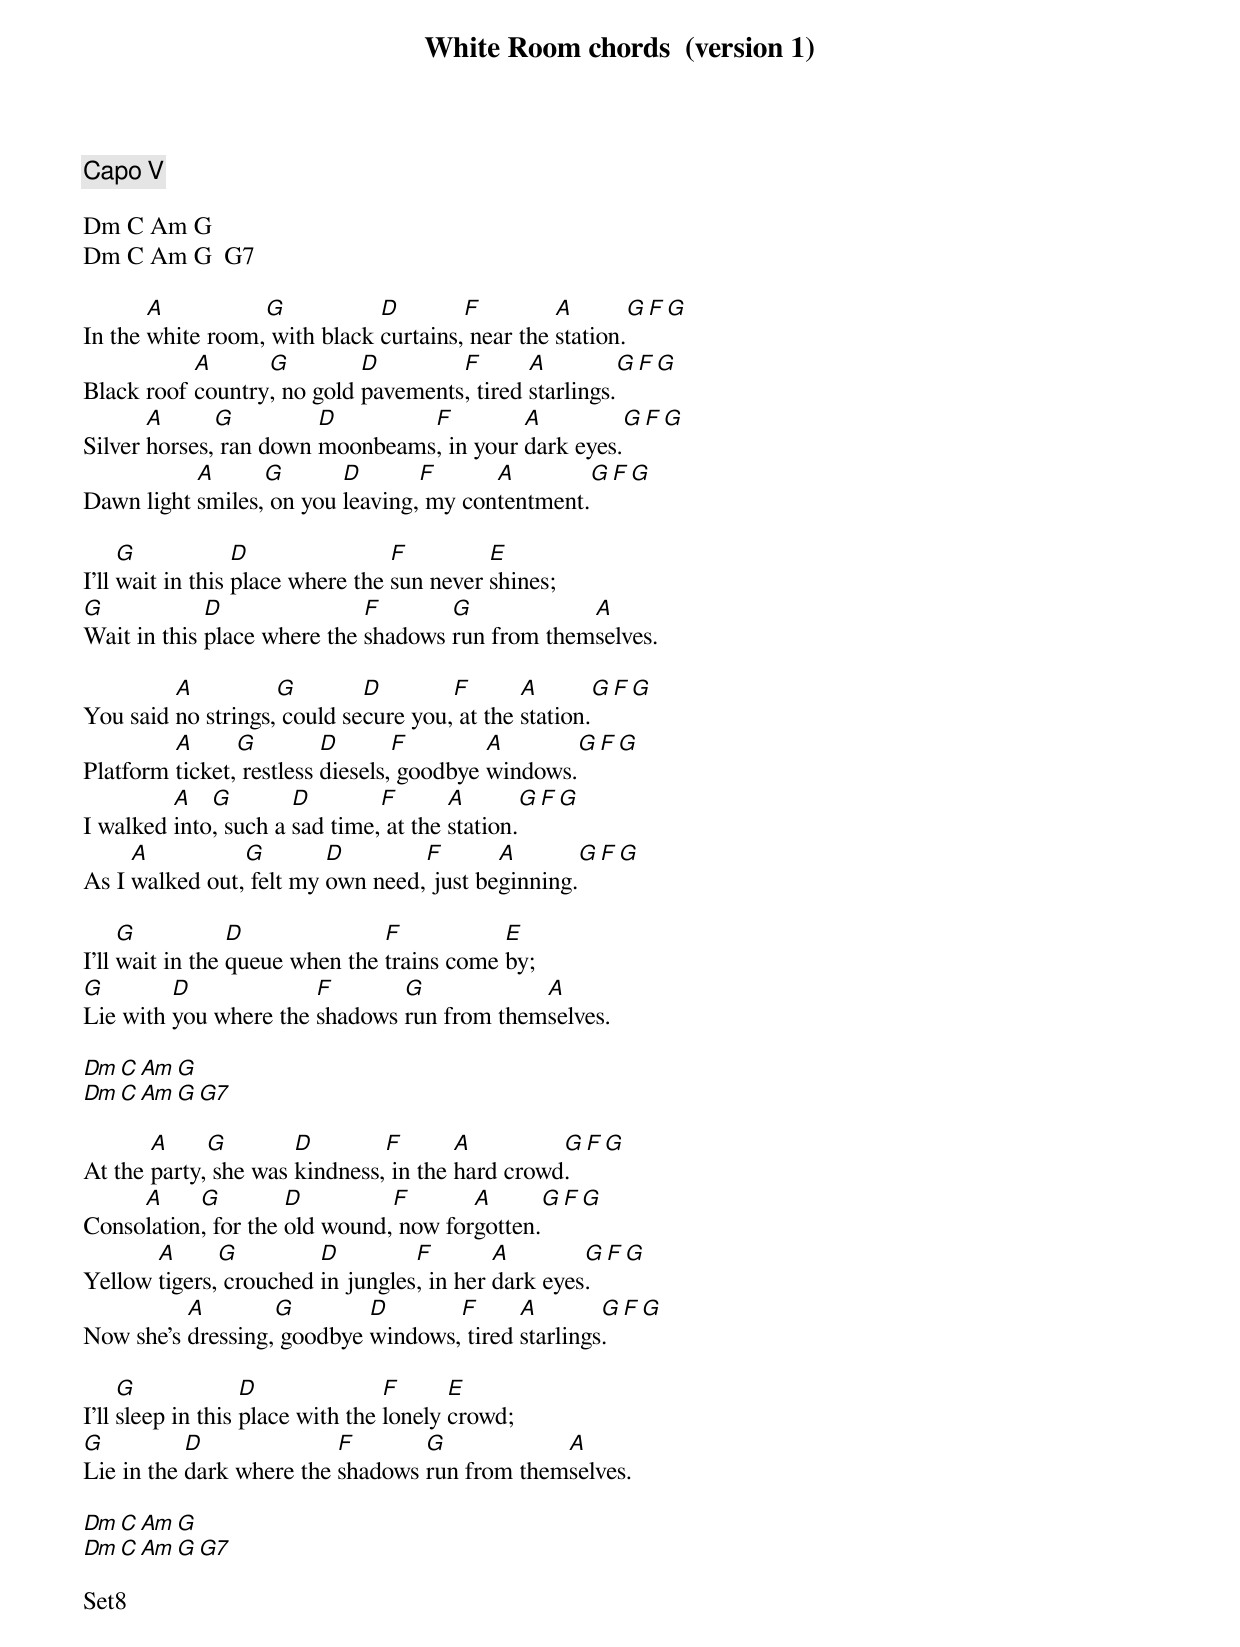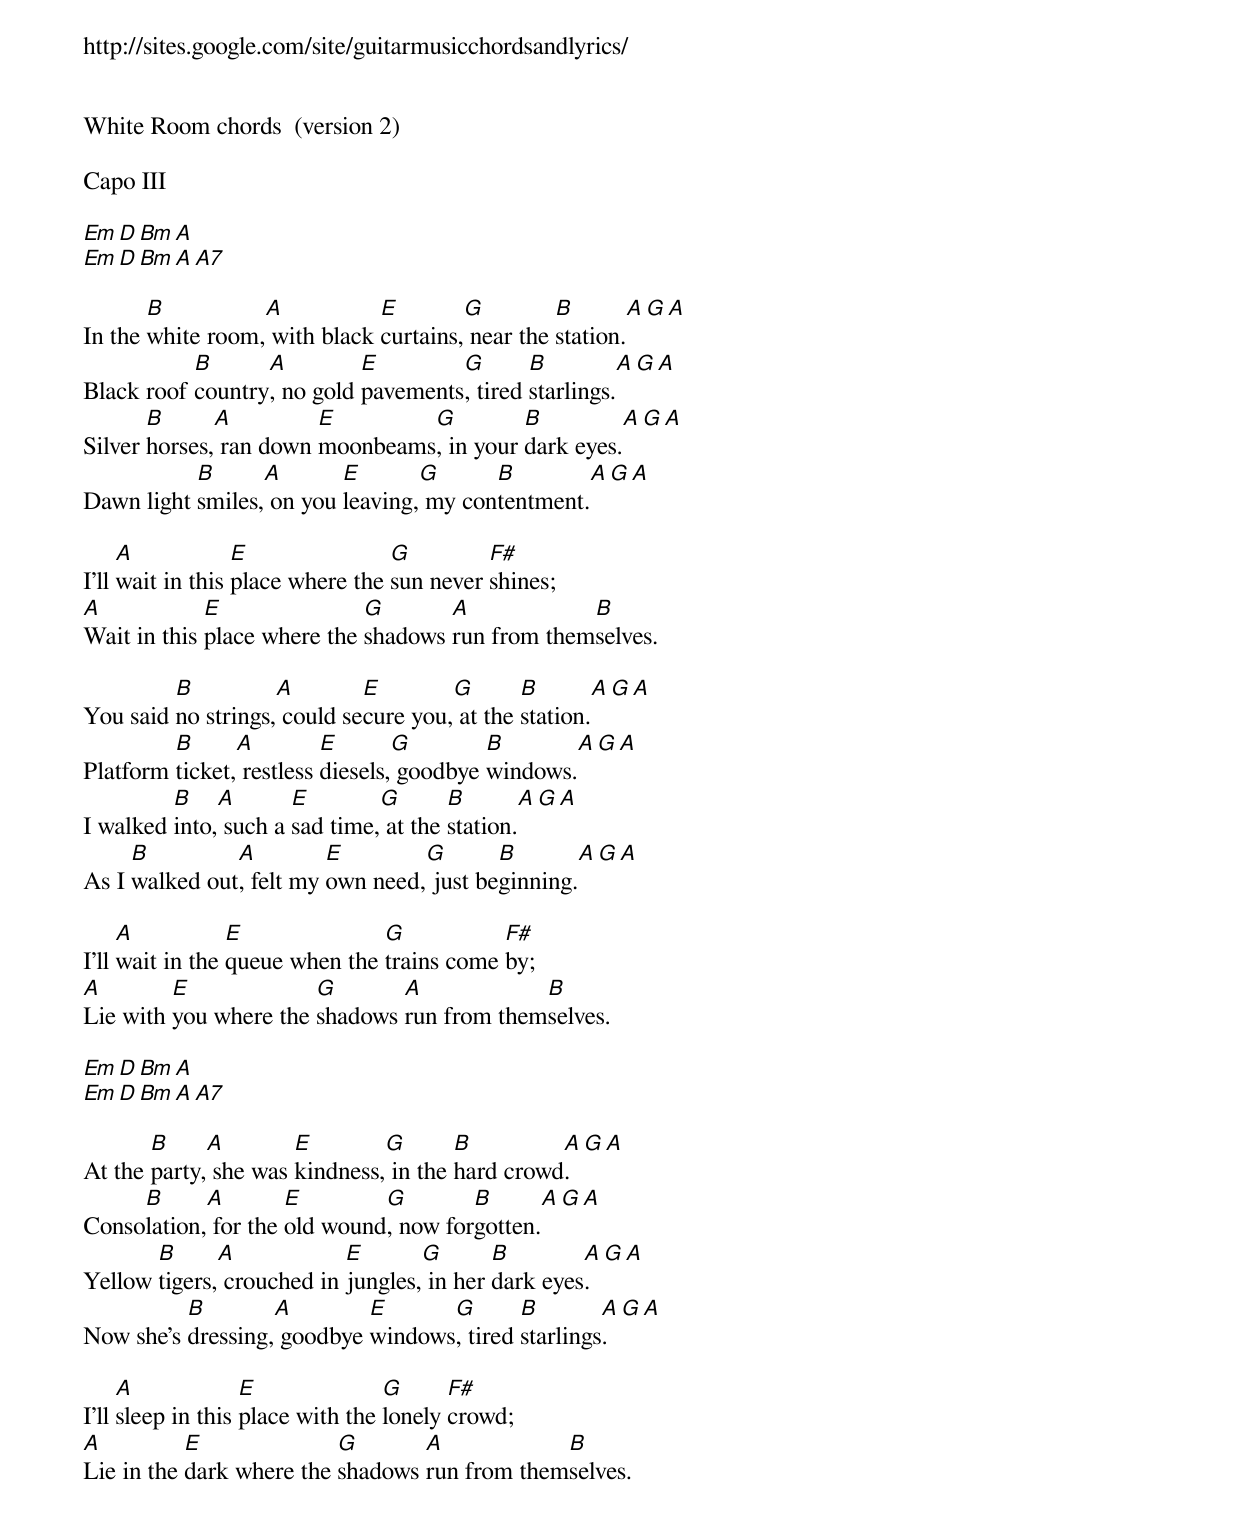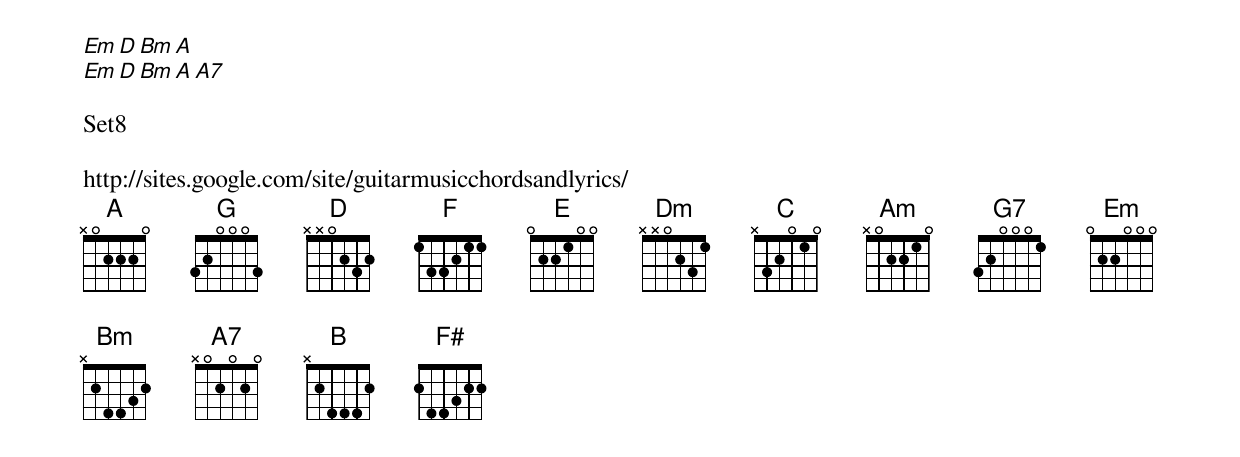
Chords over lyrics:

White Room chords  (version 1)
Cream  1968 Wheels of Fire (Jack Bruce and Pete Brown)

Capo V

Dm C Am G
Dm C Am G  G7

       A          G           D        F         A       G F G
In the white room, with black curtains, near the station.
           A      G         D        F       A         G F G
Black roof country, no gold pavements, tired starlings.
       A      G         D        F         A         G F G
Silver horses, ran down moonbeams, in your dark eyes.
           A      G       D       F      A        G F G
Dawn light smiles, on you leaving, my contentment.

     G            D               F         E
I'll wait in this place where the sun never shines;
G            D               F       G            A
Wait in this place where the shadows run from themselves.

         A          G        D        F       A       G F G
You said no strings, could secure you, at the station.
         A      G         D       F        A       G F G
Platform ticket, restless diesels, goodbye windows.
         A   G        D        F       A       G F G
I walked into, such a sad time, at the station.
     A          G        D        F       A       G F G
As I walked out, felt my own need, just beginning.

     G           D              F           E
I'll wait in the queue when the trains come by;
G        D             F       G            A
Lie with you where the shadows run from themselves.

Dm C Am G
Dm C Am G  G7

       A     G        D        F       A         G F G
At the party, she was kindness, in the hard crowd.
     A     G         D         F       A       G F G
Consolation, for the old wound, now forgotten.
       A      G         D         F        A        G F G
Yellow tigers, crouched in jungles, in her dark eyes.
          A        G        D       F      A        G F G
Now she's dressing, goodbye windows, tired starlings.

     G             D              F      E
I'll sleep in this place with the lonely crowd;
G          D              F       G            A
Lie in the dark where the shadows run from themselves.

Dm C Am G
Dm C Am G  G7

Set8

http://sites.google.com/site/guitarmusicchordsandlyrics/


White Room chords  (version 2)
Cream  1968 Wheels of Fire (Jack Bruce and Pete Brown)

Capo III

Em D Bm A
Em D Bm A  A7

       B          A           E        G         B       A G A
In the white room, with black curtains, near the station.
           B      A         E        G       B         A G A
Black roof country, no gold pavements, tired starlings.
       B      A         E        G         B         A G A
Silver horses, ran down moonbeams, in your dark eyes.
           B      A       E       G      B        A G A
Dawn light smiles, on you leaving, my contentment.

     A            E               G         F#
I'll wait in this place where the sun never shines;
A            E               G       A            B
Wait in this place where the shadows run from themselves.

         B          A        E        G       B       A G A
You said no strings, could secure you, at the station.
         B      A         E       G        B       A G A
Platform ticket, restless diesels, goodbye windows.
         B    A       E        G       B       A G A
I walked into, such a sad time, at the station.
     B         A         E        G       B       A G A
As I walked out, felt my own need, just beginning.

     A           E              G           F#
I'll wait in the queue when the trains come by;
A        E             G       A            B
Lie with you where the shadows run from themselves.

Em D Bm A
Em D Bm A  A7

       B     A        E        G       B         A G A
At the party, she was kindness, in the hard crowd.
     B      A        E        G        B      A G A
Consolation, for the old wound, now forgotten.
       B      A            E       G       B        A G A
Yellow tigers, crouched in jungles, in her dark eyes.
          B        A        E      G       B        A G A
Now she's dressing, goodbye windows, tired starlings.

     A             E              G      F#
I'll sleep in this place with the lonely crowd;
A          E              G       A            B
Lie in the dark where the shadows run from themselves.

Em D Bm A
Em D Bm A  A7

Set8

http://sites.google.com/site/guitarmusicchordsandlyrics/
